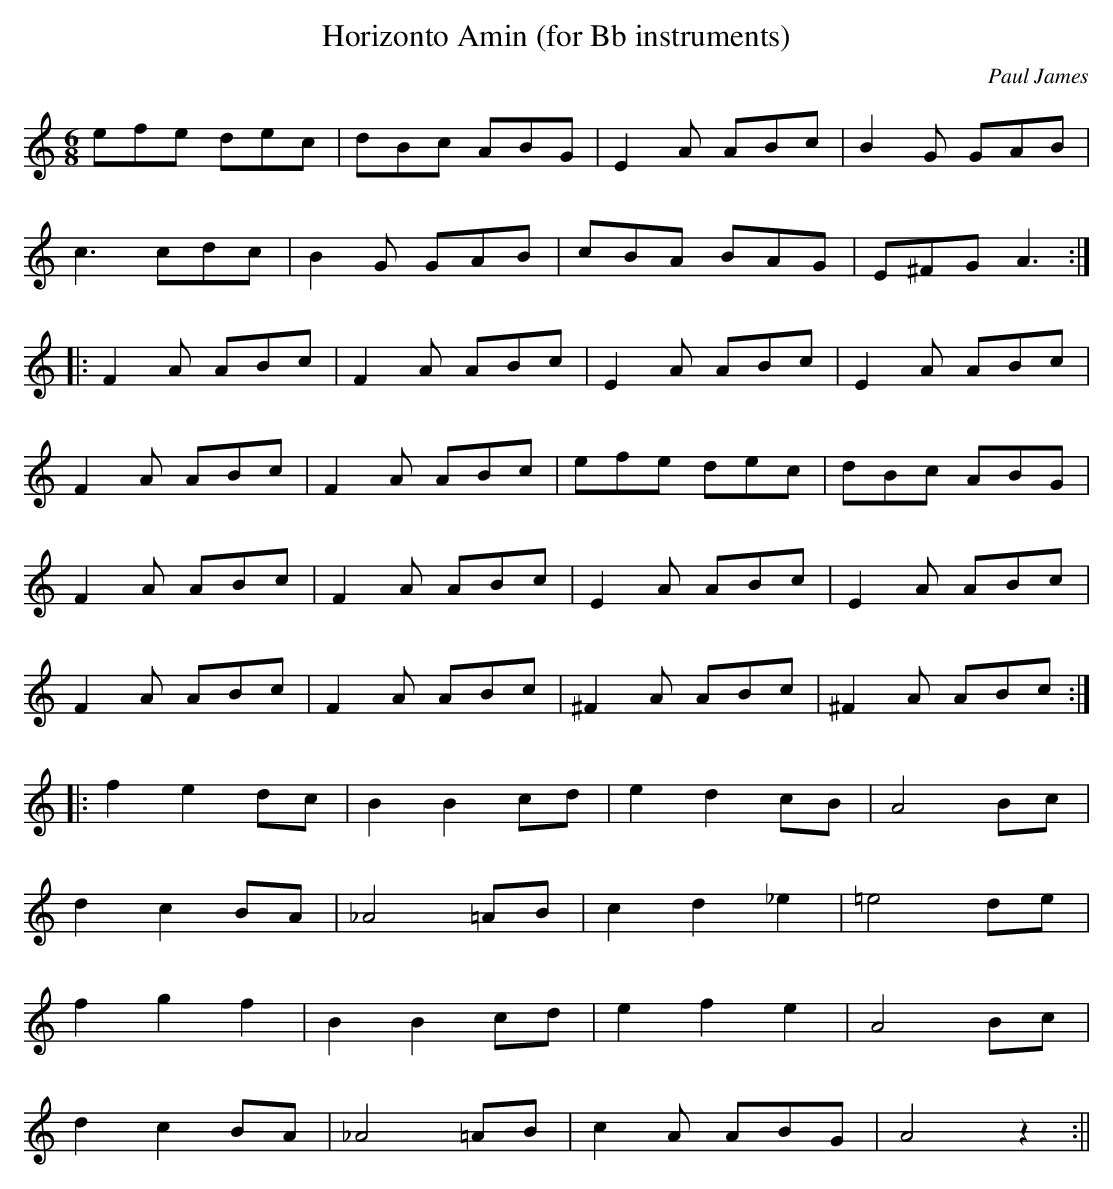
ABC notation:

X:1
T:Horizonto Amin (for Bb instruments)
C:Paul James
L:1/8
M:6/8
K:A minor
efe dec|dBc ABG|E2A ABc|B2G GAB|
c3 cdc|B2G GAB|cBA BAG|E^FG A3:|
|:F2A ABc|F2A ABc|E2A ABc|E2A ABc|
F2A ABc|F2A ABc|efe dec|dBc ABG|
F2A ABc|F2A ABc|E2A ABc|E2A ABc|
F2A ABc|F2A ABc|^F2A ABc|^F2A ABc:|
|:f2e2dc|B2B2cd|e2d2cB|A4Bc|
d2c2BA|_A4=AB|c2d2_e2|=e4de|
f2g2f2|B2B2cd|e2f2e2|A4Bc|
d2c2BA|_A4=AB|c2A ABG|A4 z2:||
